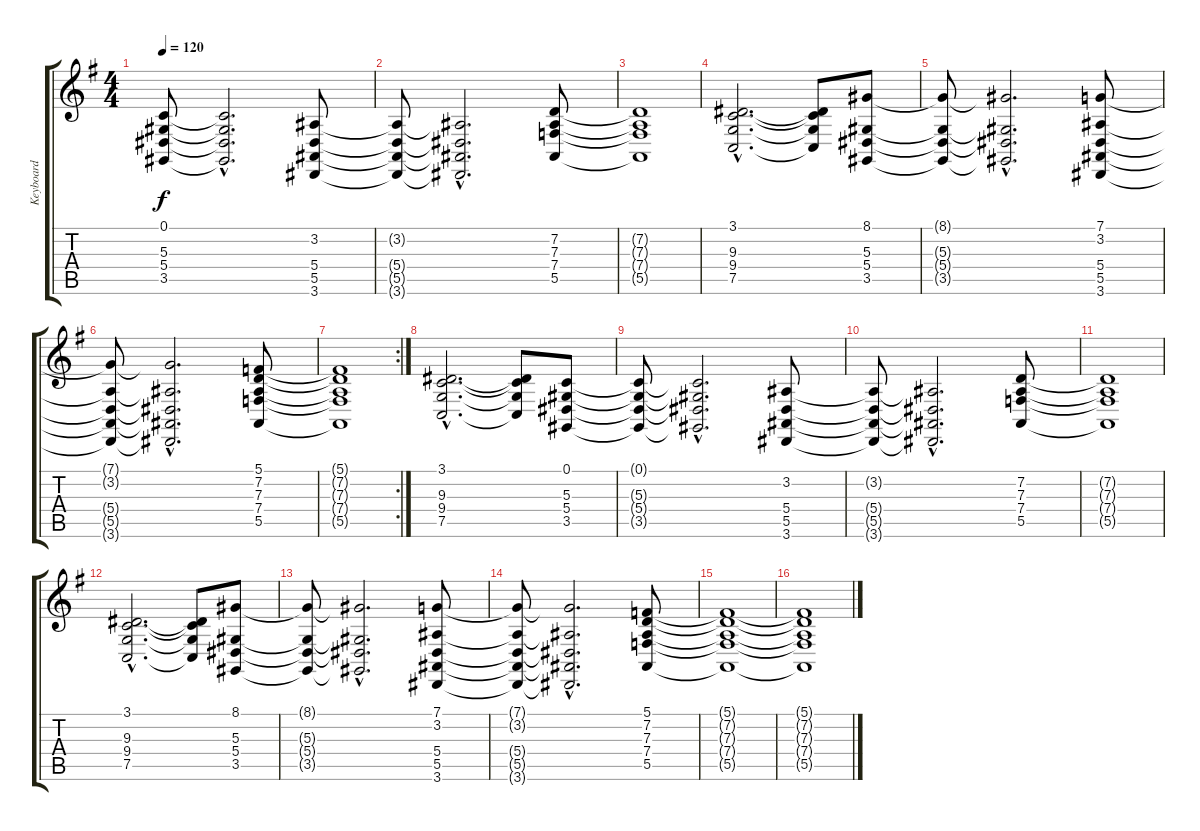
\track ("Keyboard" "Keyboard") {instrument stringensemble2}
\staff {score tabs}
\tuning (C4 G3 Eb3 Bb2 F2 C2) {hide}
\ts (4 4)
\tempo 120
\clef g2
\ks g
(0.1{t} 5.3{t} 5.4{t} 3.5{t}).8{dy f} (0.1{hac t} 5.3{hac t} 5.4{hac t} 3.5{hac t}).2{d} (3.2 5.4 5.5 3.6).8 |
(3.2{t} 5.4{t} 5.5{t} 3.6{t}).8 (3.2{hac t} 5.4{hac t} 5.5{hac t} 3.6{hac t}).2{d} (7.2 7.3 7.4 5.5).8 |
(7.2{t} 7.3{t} 7.4{t} 5.5{t}).1 |
(3.1{hac} 9.3{hac} 9.4{hac} 7.5{hac}).2{d} (3.1{t} 9.3{t} 9.4{t} 7.5{t}).8 (8.1 5.3 5.4 3.5).8 |
(8.1{t} 5.3{t} 5.4{t} 3.5{t}).8 (8.1{hac t} 5.3{hac t} 5.4{hac t} 3.5{hac t}).2{d} (7.1 3.2 5.4 5.5 3.6).8 |
(7.1{t} 3.2{t} 5.4{t} 5.5{t} 3.6{t}).8 (7.1{hac t} 3.2{hac t} 5.4{hac t} 5.5{hac t} 3.6{hac t}).2{d} (5.1 7.2 7.3 7.4 5.5).8 |
\rc 2
(5.1{t} 7.2{t} 7.3{t} 7.4{t} 5.5{t}).1 |
(3.1{hac} 9.3{hac} 9.4{hac} 7.5{hac}).2{d instrument stringensemble1} (3.1{t} 9.3{t} 9.4{t} 7.5{t}).8 (0.1 5.3 5.4 3.5).8 |
(0.1{t} 5.3{t} 5.4{t} 3.5{t}).8 (0.1{hac t} 5.3{hac t} 5.4{hac t} 3.5{hac t}).2{d} (3.2 5.4 5.5 3.6).8 |
(3.2{t} 5.4{t} 5.5{t} 3.6{t}).8 (3.2{hac t} 5.4{hac t} 5.5{hac t} 3.6{hac t}).2{d} (7.2 7.3 7.4 5.5).8 |
(7.2{t} 7.3{t} 7.4{t} 5.5{t}).1 |
(3.1{hac} 9.3{hac} 9.4{hac} 7.5{hac}).2{d} (3.1{t} 9.3{t} 9.4{t} 7.5{t}).8 (8.1 5.3 5.4 3.5).8 |
(8.1{t} 5.3{t} 5.4{t} 3.5{t}).8 (8.1{hac t} 5.3{hac t} 5.4{hac t} 3.5{hac t}).2{d} (7.1 3.2 5.4 5.5 3.6).8 |
(7.1{t} 3.2{t} 5.4{t} 5.5{t} 3.6{t}).8 (7.1{hac t} 3.2{hac t} 5.4{hac t} 5.5{hac t} 3.6{hac t}).2{d} (5.1 7.2 7.3 7.4 5.5).8 |
(5.1{t} 7.2{t} 7.3{t} 7.4{t} 5.5{t}).1 |
(5.1{t} 7.2{t} 7.3{t} 7.4{t} 5.5{t}).1
